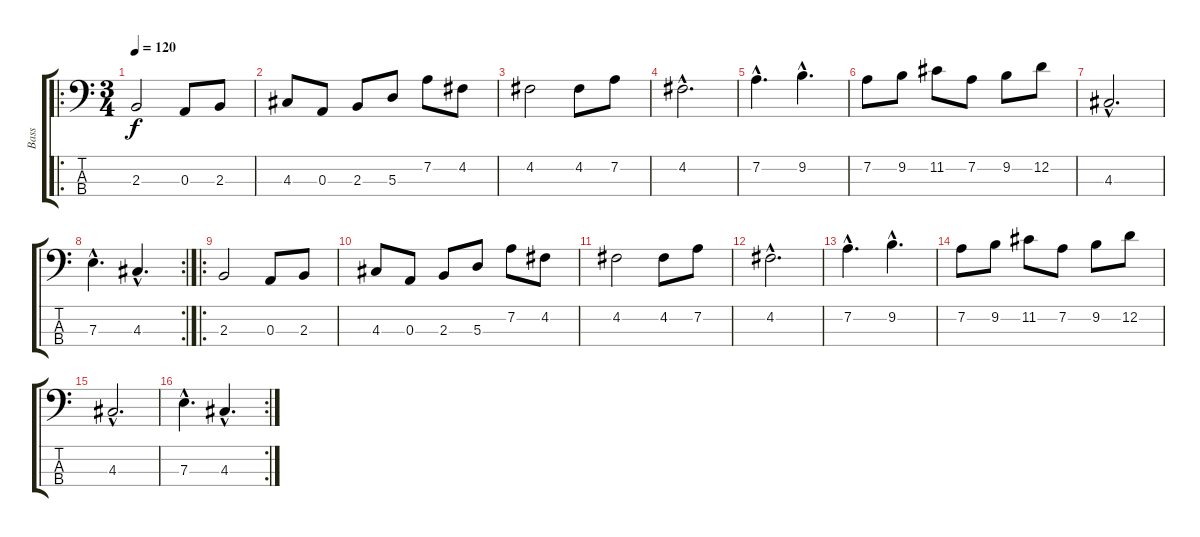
\track ("Bass" "Bass") {instrument electricbassfinger}
\staff {score tabs}
\tuning (G2 D2 A1 E1) {hide}
\ro
\ts (3 4)
\tempo 120
\clef f4
\ks c
2.3.2{dy f} 0.3.8 2.3.8 |
4.3.8 0.3.8 2.3.8 5.3.8 7.2.8 4.2.8 |
4.2.2 4.2.8 7.2.8 |
4.2{hac}.2{d} |
7.2{hac}.4{d} 9.2{hac}.4{d} |
7.2.8 9.2.8 11.2.8 7.2.8 9.2.8 12.2.8 |
4.3{hac}.2{d} |
\rc 2
7.3{hac}.4{d} 4.3{hac}.4{d} |
\ro
2.3.2 0.3.8 2.3.8 |
4.3.8 0.3.8 2.3.8 5.3.8 7.2.8 4.2.8 |
4.2.2 4.2.8 7.2.8 |
4.2{hac}.2{d} |
7.2{hac}.4{d} 9.2{hac}.4{d} |
7.2.8 9.2.8 11.2.8 7.2.8 9.2.8 12.2.8 |
4.3{hac}.2{d} |
\rc 2
7.3{hac}.4{d} 4.3{hac}.4{d}
